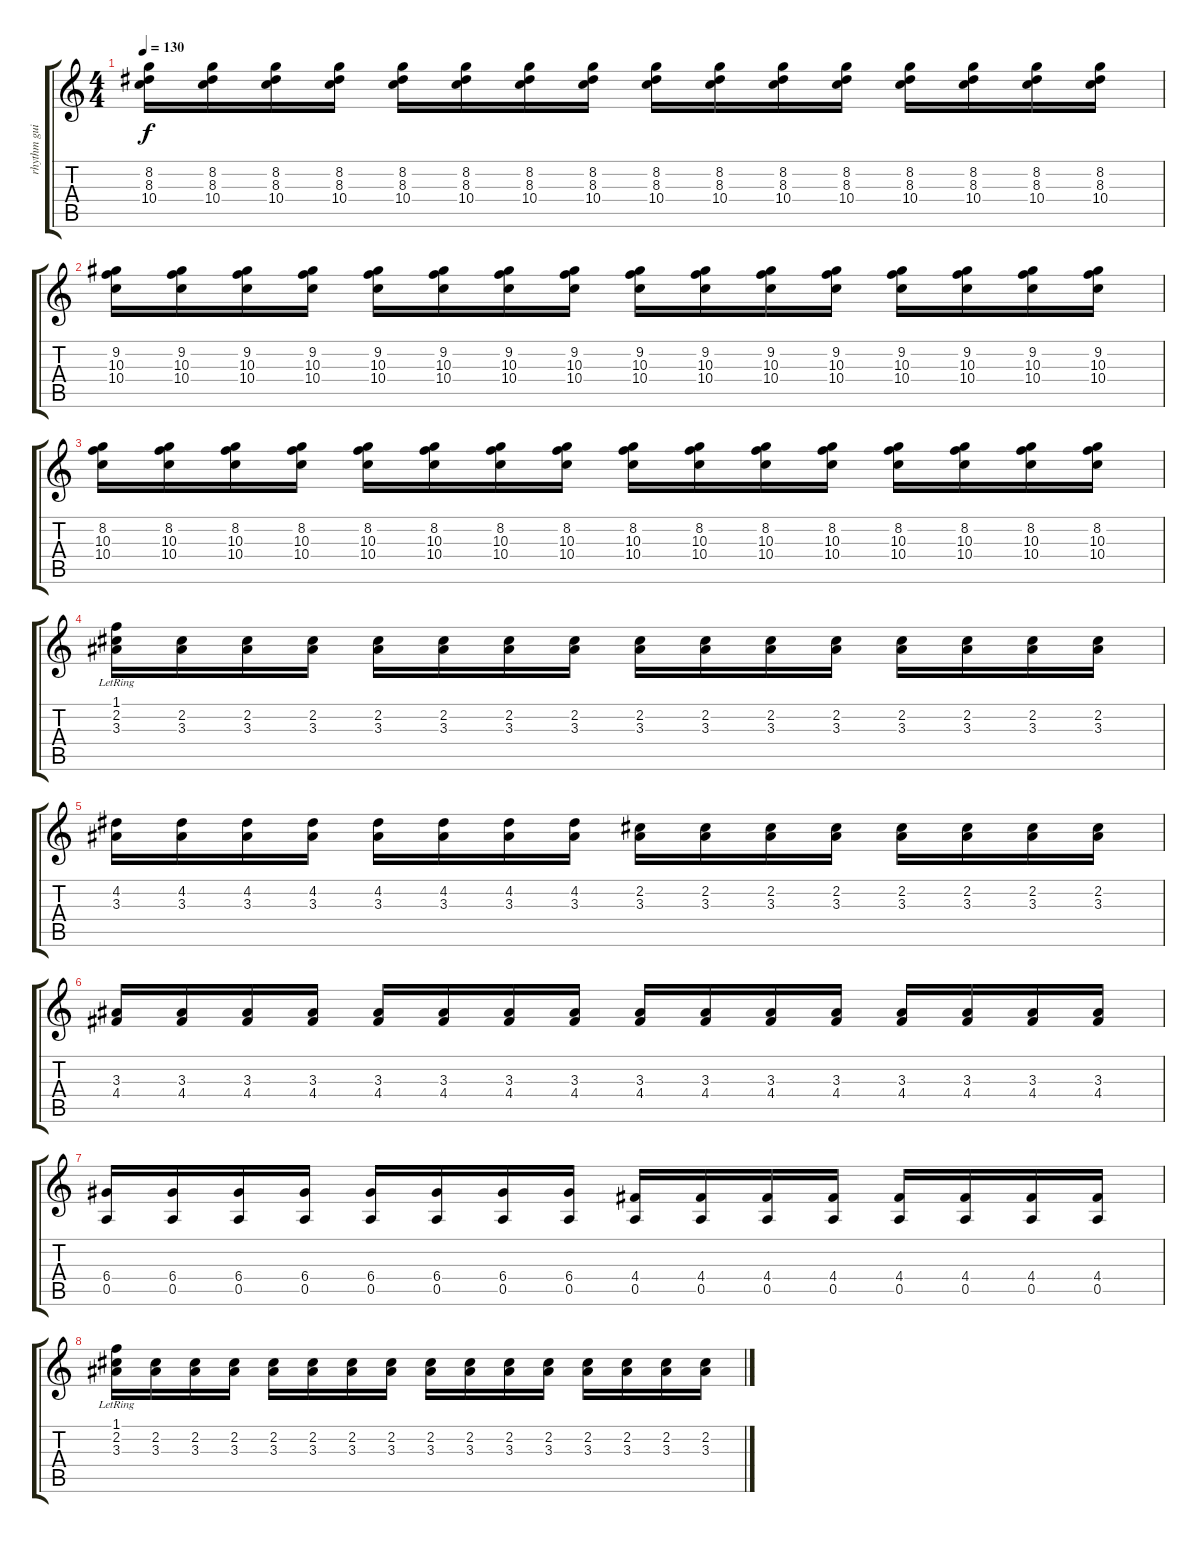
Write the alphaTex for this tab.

\track ("rhythm guitar" "rhythm gui") {instrument distortionguitar}
\staff {score tabs}
\tuning (E4 B3 G3 D3 A2 E2) {hide}
\ts (4 4)
\tempo 130
\clef g2
\ks c
(8.2 8.3 10.4).16{dy f} (8.2 8.3 10.4).16 (8.2 8.3 10.4).16 (8.2 8.3 10.4).16 (8.2 8.3 10.4).16 (8.2 8.3 10.4).16 (8.2 8.3 10.4).16 (8.2 8.3 10.4).16 (8.2 8.3 10.4).16 (8.2 8.3 10.4).16 (8.2 8.3 10.4).16 (8.2 8.3 10.4).16 (8.2 8.3 10.4).16 (8.2 8.3 10.4).16 (8.2 8.3 10.4).16 (8.2 8.3 10.4).16 |
(9.2 10.3 10.4).16 (9.2 10.3 10.4).16 (9.2 10.3 10.4).16 (9.2 10.3 10.4).16 (9.2 10.3 10.4).16 (9.2 10.3 10.4).16 (9.2 10.3 10.4).16 (9.2 10.3 10.4).16 (9.2 10.3 10.4).16 (9.2 10.3 10.4).16 (9.2 10.3 10.4).16 (9.2 10.3 10.4).16 (9.2 10.3 10.4).16 (9.2 10.3 10.4).16 (9.2 10.3 10.4).16 (9.2 10.3 10.4).16 |
(8.2 10.3 10.4).16 (8.2 10.3 10.4).16 (8.2 10.3 10.4).16 (8.2 10.3 10.4).16 (8.2 10.3 10.4).16 (8.2 10.3 10.4).16 (8.2 10.3 10.4).16 (8.2 10.3 10.4).16 (8.2 10.3 10.4).16 (8.2 10.3 10.4).16 (8.2 10.3 10.4).16 (8.2 10.3 10.4).16 (8.2 10.3 10.4).16 (8.2 10.3 10.4).16 (8.2 10.3 10.4).16 (8.2 10.3 10.4).16 |
(1.1{lr} 2.2 3.3).16 (2.2 3.3).16 (2.2 3.3).16 (2.2 3.3).16 (2.2 3.3).16 (2.2 3.3).16 (2.2 3.3).16 (2.2 3.3).16 (2.2 3.3).16 (2.2 3.3).16 (2.2 3.3).16 (2.2 3.3).16 (2.2 3.3).16 (2.2 3.3).16 (2.2 3.3).16 (2.2 3.3).16 |
(4.2 3.3).16 (4.2 3.3).16 (4.2 3.3).16 (4.2 3.3).16 (4.2 3.3).16 (4.2 3.3).16 (4.2 3.3).16 (4.2 3.3).16 (2.2 3.3).16 (2.2 3.3).16 (2.2 3.3).16 (2.2 3.3).16 (2.2 3.3).16 (2.2 3.3).16 (2.2 3.3).16 (2.2 3.3).16 |
(3.3 4.4).16 (3.3 4.4).16 (3.3 4.4).16 (3.3 4.4).16 (3.3 4.4).16 (3.3 4.4).16 (3.3 4.4).16 (3.3 4.4).16 (3.3 4.4).16 (3.3 4.4).16 (3.3 4.4).16 (3.3 4.4).16 (3.3 4.4).16 (3.3 4.4).16 (3.3 4.4).16 (3.3 4.4).16 |
(6.4 0.5).16 (6.4 0.5).16 (6.4 0.5).16 (6.4 0.5).16 (6.4 0.5).16 (6.4 0.5).16 (6.4 0.5).16 (6.4 0.5).16 (4.4 0.5).16 (4.4 0.5).16 (4.4 0.5).16 (4.4 0.5).16 (4.4 0.5).16 (4.4 0.5).16 (4.4 0.5).16 (4.4 0.5).16 |
(1.1{lr} 2.2 3.3).16 (2.2 3.3).16 (2.2 3.3).16 (2.2 3.3).16 (2.2 3.3).16 (2.2 3.3).16 (2.2 3.3).16 (2.2 3.3).16 (2.2 3.3).16 (2.2 3.3).16 (2.2 3.3).16 (2.2 3.3).16 (2.2 3.3).16 (2.2 3.3).16 (2.2 3.3).16 (2.2 3.3).16
